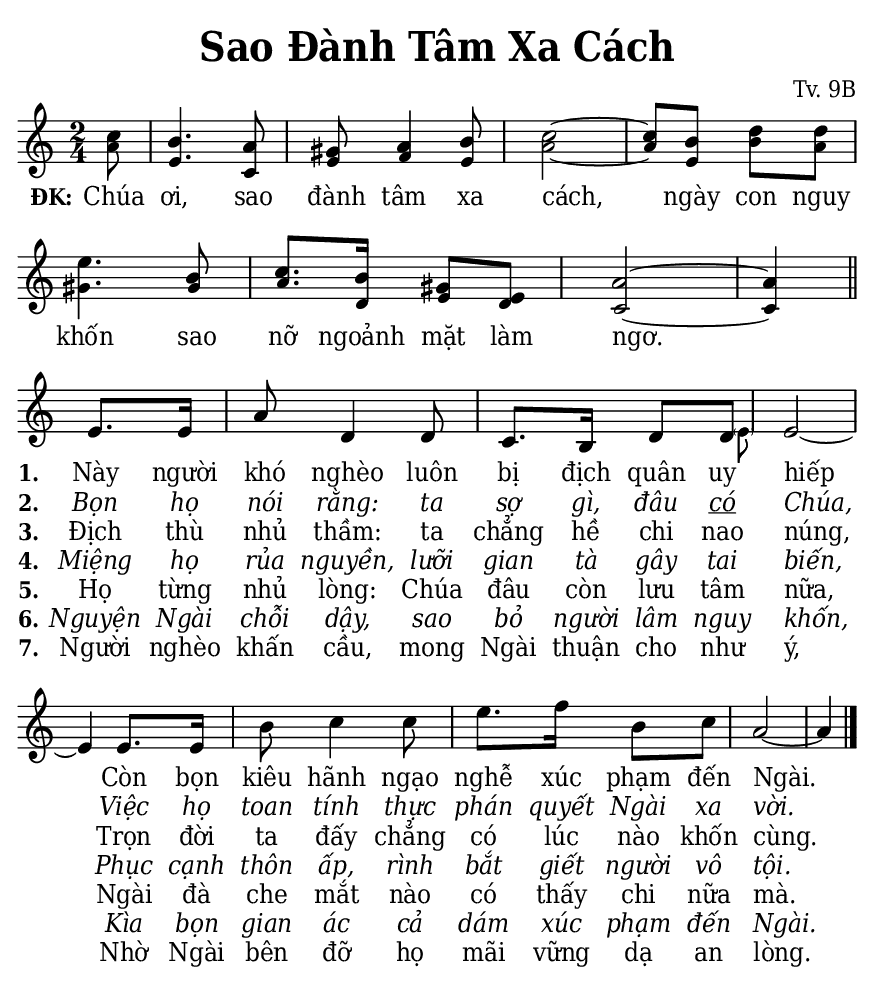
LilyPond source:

% Cài đặt chung\
\version "2.22.1"
\include "english.ly"

\header {
  title = \markup { \fontsize #1 "Sao Đành Tâm Xa Cách" }
  composer = "Tv. 9B"
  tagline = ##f
}

% Nhạc phiên khúc
nhacPhienKhucSop = \relative c'' {
  \partial 8 c8 |
  b4. a8 |
  gs a4 b8 |
  c2 ~ |
  c8 b d d |
  e4. b8 |
  c8. b16 gs8 e |
  a2 ~ |
  a4 \bar "||" \break
  
  e8. e16 |
  a8 d,4 d8 |
  c8. b16 d8
  <<
    {
      \voiceOne
      d
    }
    \new Voice = "splitpart" {
      \voiceTwo
      \once \override NoteColumn.force-hshift = #2.1
      \once \tiny
      \parenthesize e
    }
  >>
  \oneVoice
  e2 ~ |
  e4 e8. e16 |
  b'8 c4 c8 |
  e8. f16 b,8 c |
  a2 ~ |
  a4 \bar "|."
}

nhacPhienKhucAlto = \relative c'' {
  a8 |
  e4. c8 |
  e f4 e8 |
  a2 ~ |
  a8 e b' a |
  gs4. gs8 |
  a8. d,16 e8 d |
  c2 ~ |
  c4
}

% Lời phiên khúc
loiPhienKhucSop = \lyrics {
  \set stanza = "ĐK:"
  Chúa ơi, sao đành tâm xa cách,
  ngày con nguy khốn sao nỡ ngoảnh mặt làm ngơ.
  <<
    {
      \set stanza = "1."
      Này người khó nghèo luôn bị địch quân uy hiếp
      Còn bọn kiêu hãnh ngạo nghễ xúc phạm đến Ngài.
    }
    \new Lyrics {
	    \set associatedVoice = "beSop"
	    \set stanza = "2."
      \override Lyrics.LyricText.font-shape = #'italic
	    Bọn họ nói rằng: ta sợ gì, đâu
	    \markup { \italic \underline "có" }
	    Chúa,
	    Việc họ toan tính thực phán quyết Ngài xa vời.
    }
    \new Lyrics {
	    \set associatedVoice = "beSop"
	    \set stanza = "3."
	    Địch thù nhủ thầm:
	    ta chẳng hề chi nao núng,
	    Trọn đời ta đấy chẳng có lúc nào khốn cùng.
    }
    \new Lyrics {
	    \set associatedVoice = "beSop"
	    \set stanza = "4."
      \override Lyrics.LyricText.font-shape = #'italic
	    Miệng họ rủa nguyền, lưỡi gian tà gây tai biến,
	    Phục cạnh thôn ấp, rình bắt giết người vô tội.
    }
    \new Lyrics {
	    \set associatedVoice = "beSop"
	    \set stanza = "5."
	    Họ từng nhủ lòng:
	    Chúa đâu còn lưu tâm nữa,
	    Ngài đà che mắt nào có thấy chi nữa mà.
    }
    \new Lyrics {
	    \set associatedVoice = "beSop"
	    \set stanza = "6."
      \override Lyrics.LyricText.font-shape = #'italic
	    Nguyện Ngài chỗi dậy, sao bỏ người lâm nguy khốn,
	    Kìa bọn gian ác cả dám xúc phạm đến Ngài.
    }
    \new Lyrics {
	    \set associatedVoice = "beSop"
	    \set stanza = "7."
	    Người nghèo khấn cầu,
	    mong Ngài thuận cho như ý,
	    Nhờ Ngài bên đỡ họ mãi vững dạ an lòng.
    }
  >>
}

% Dàn trang
\paper {
  #(set-paper-size "a5")
  top-margin = 3\mm
  bottom-margin = 3\mm
  left-margin = 3\mm
  right-margin = 3\mm
  indent = #0
  #(define fonts
	 (make-pango-font-tree "Deja Vu Serif Condensed"
	 		       "Deja Vu Serif Condensed"
			       "Deja Vu Serif Condensed"
			       (/ 20 20)))
  print-page-number = ##f
  system-system-spacing = #'((basic-distance . 0.1) (padding . 3))
}

TongNhip = {
  \key c \major \time 2/4
  \set Timing.beamExceptions = #'()
  \set Timing.baseMoment = #(ly:make-moment 1/4)
}

% Đổi kích thước nốt cho bè phụ
notBePhu =
#(define-music-function (font-size music) (number? ly:music?)
   (for-some-music
     (lambda (m)
       (if (music-is-of-type? m 'rhythmic-event)
           (begin
             (set! (ly:music-property m 'tweaks)
                   (cons `(font-size . ,font-size)
                         (ly:music-property m 'tweaks)))
             #t)
           #f))
     music)
   music)

\score {
  \new ChoirStaff <<
    \new Staff \with {
        \consists "Merge_rests_engraver"
        printPartCombineTexts = ##f
      }
      <<
      \new Voice \TongNhip \partCombine 
        \nhacPhienKhucSop
        \notBePhu -1 { \nhacPhienKhucAlto }
      \new NullVoice = beSop \nhacPhienKhucSop
      \new Lyrics \lyricsto beSop \loiPhienKhucSop
      >>
  >>
  \layout {
    \override Lyrics.LyricSpace.minimum-distance = #1.5
    \override Score.BarNumber.break-visibility = ##(#f #f #f)
    \override Score.SpacingSpanner.uniform-stretching = ##t
  } 
}
